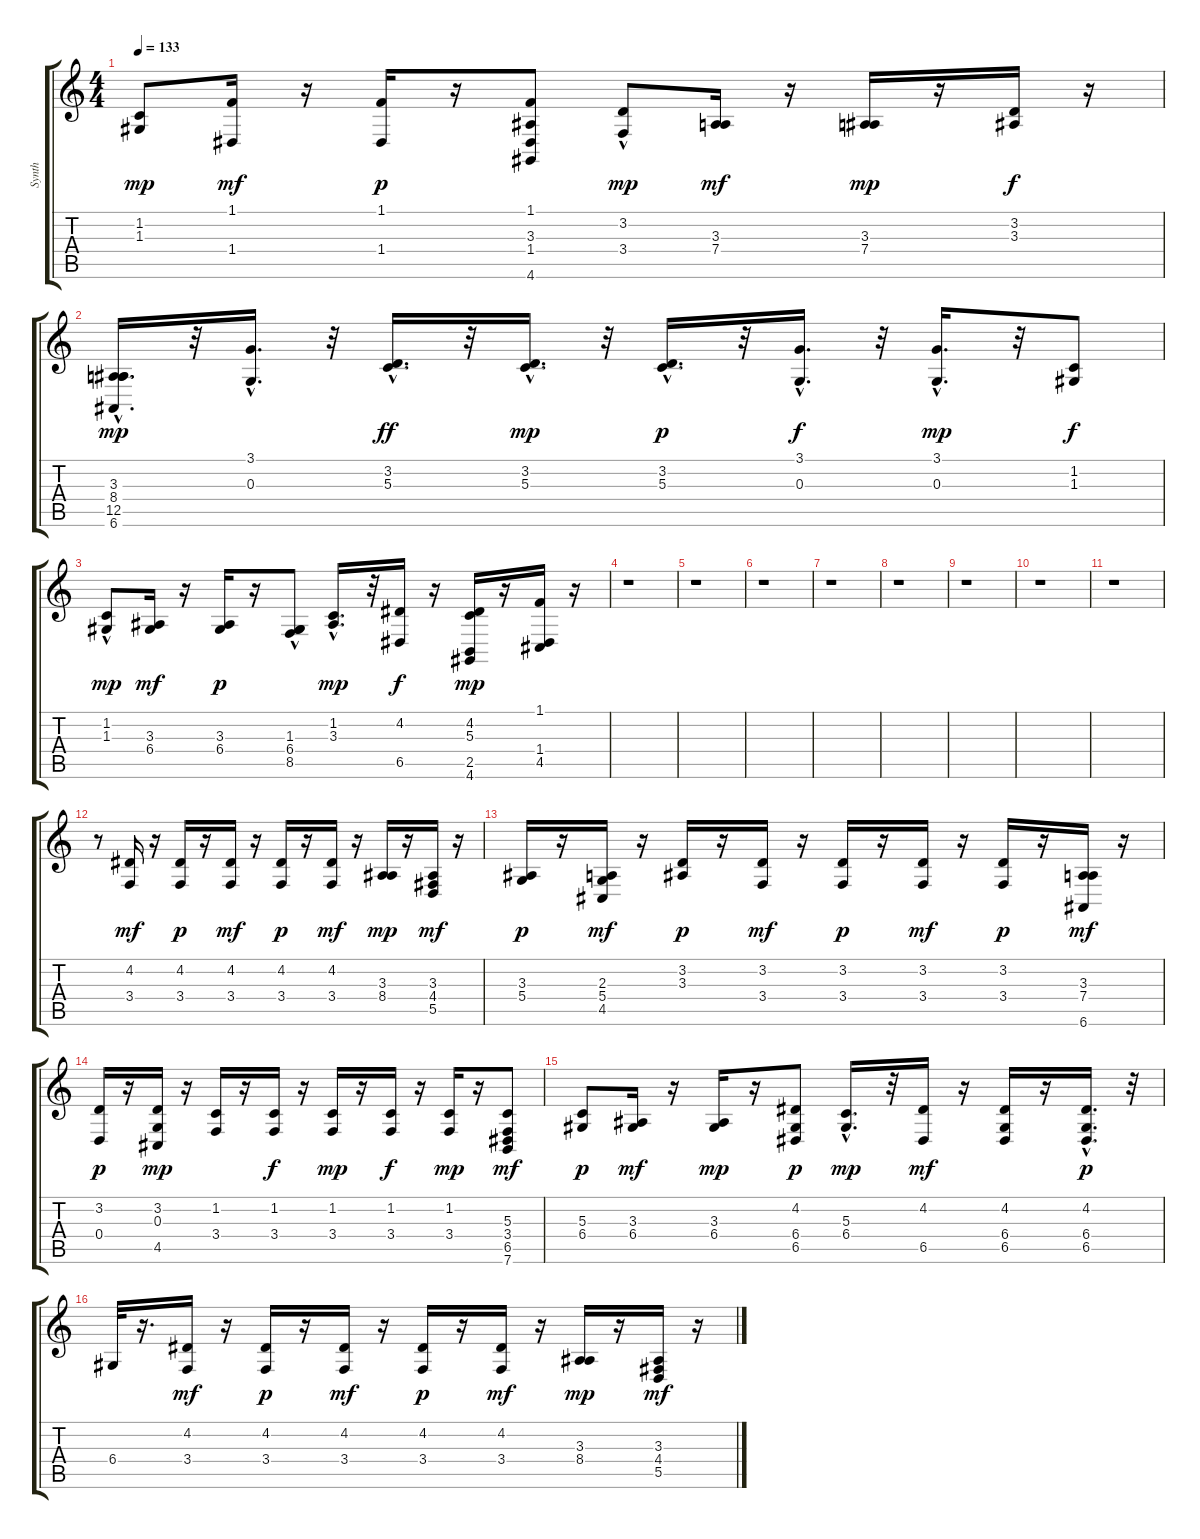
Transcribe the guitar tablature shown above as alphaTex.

\track ("Synth" "Synth") {instrument lead3calliope}
\staff {score tabs}
\tuning (E4 B3 G3 D3 A2 E2) {hide}
\ts (4 4)
\tempo 133
\clef g2
\ks c
(1.2 1.3).8{dy mp} (1.1 1.4).16{dy mf} r.16 (1.1 1.4).16{dy p} r.16 (1.1 3.3 1.4 4.6).8 (3.2 3.4{hac}).8{dy mp} (3.3 7.4).16{dy mf} r.16 (3.3 7.4).16{dy mp} r.16 (3.2 3.3).16{dy f} r.16 |
(3.3 8.4{hac} 12.5 6.6{hac}).16{d dy mp} r.32 (3.1{hac} 0.3{hac}).16{d} r.32 (3.2{hac} 5.3{hac}).16{d dy ff} r.32 (3.2{hac} 5.3).16{d dy mp} r.32 (3.2{hac} 5.3).16{d dy p} r.32 (3.1 0.3{hac}).16{d dy f} r.32 (3.1 0.3{hac}).16{d dy mp} r.32 (1.2 1.3).8{dy f} |
(1.2 1.3{hac}).8{dy mp} (3.3 6.4).16{dy mf} r.16 (3.3 6.4).16{dy p} r.16 (1.3{hac} 6.4 8.5).8 (1.2{hac} 3.3{hac}).16{d dy mp} r.32 (4.2 6.5).16{dy f} r.16 (4.2 5.3 2.5 4.6).16{dy mp} r.16 (1.1 1.4 4.5).16 r.16 |
r.1 |
r.1 |
r.1 |
r.1 |
r.1 |
r.1 |
r.1 |
r.1 |
r.8 (4.2 3.4).16{dy mf} r.16 (4.2 3.4).16{dy p} r.16 (4.2 3.4).16{dy mf} r.16 (4.2 3.4).16{dy p} r.16 (4.2 3.4).16{dy mf} r.16 (3.3 8.4).16{dy mp} r.16 (3.3 4.4 5.5).16{dy mf} r.16 |
(3.3 5.4).16{dy p} r.16 (2.3 5.4 4.5).16{dy mf} r.16 (3.2 3.3).16{dy p} r.16 (3.2 3.4).16{dy mf} r.16 (3.2 3.4).16{dy p} r.16 (3.2 3.4).16{dy mf} r.16 (3.2 3.4).16{dy p} r.16 (3.3 7.4 6.6).16{dy mf} r.16 |
(3.2 0.4).16{dy p} r.16 (3.2 0.3 4.5).16{dy mp} r.16 (1.2 3.4).16 r.16 (1.2 3.4).16{dy f} r.16 (1.2 3.4).16{dy mp} r.16 (1.2 3.4).16{dy f} r.16 (1.2 3.4).16{dy mp} r.16 (5.3 3.4 6.5 7.6).8{dy mf} |
(5.3 6.4).8{dy p} (3.3 6.4).16{dy mf} r.16 (3.3 6.4).16{dy mp} r.16 (4.2 6.4 6.5).8{dy p} (5.3{hac} 6.4).16{d dy mp} r.32 (4.2 6.5).16{dy mf} r.16 (4.2 6.4 6.5).16 r.16 (4.2{hac} 6.4 6.5).16{d dy p} r.32 |
6.4.32 r.16{d} (4.2 3.4).16{dy mf} r.16 (4.2 3.4).16{dy p} r.16 (4.2 3.4).16{dy mf} r.16 (4.2 3.4).16{dy p} r.16 (4.2 3.4).16{dy mf} r.16 (3.3 8.4).16{dy mp} r.16 (3.3 4.4 5.5).16{dy mf} r.16
